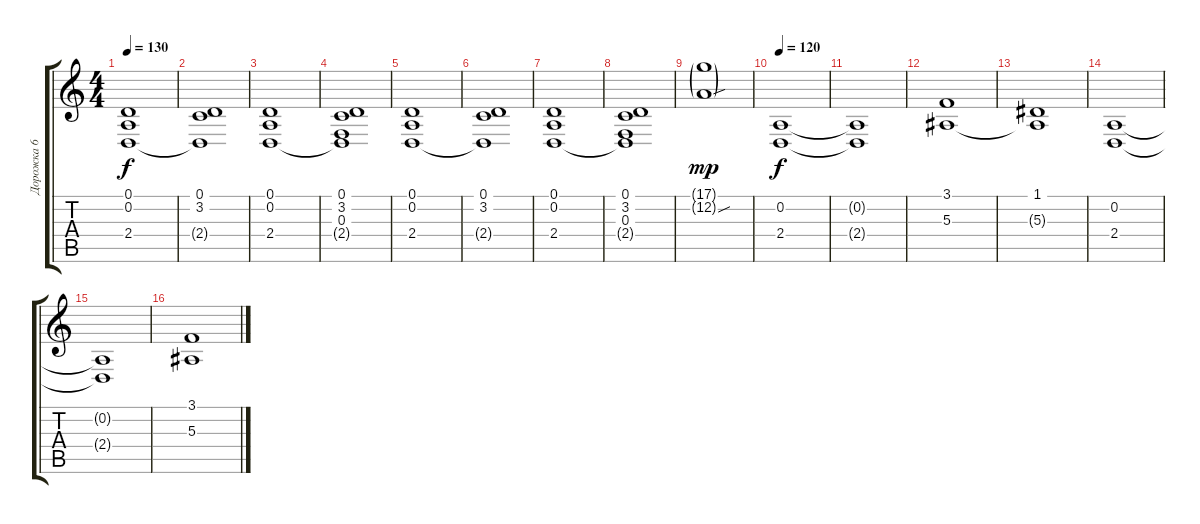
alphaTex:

\track ("Дорожка 6" "Дорожка 6") {instrument stringensemble1}
\staff {score tabs}
\tuning (D4 A3 F3 C3 G2 D2) {hide}
\ts (4 4)
\tempo 130
\clef g2
\ks c
(0.1 0.2 2.4).1{dy f volume 12} |
(0.1 3.2 2.4{t}).1 |
(0.1 0.2 2.4).1 |
(0.1 3.2 0.3 2.4{t}).1 |
(0.1 0.2 2.4).1{volume 12} |
(0.1 3.2 2.4{t}).1 |
(0.1 0.2 2.4).1 |
(0.1 3.2 0.3 2.4{t}).1 |
(17.1{g} 12.2{sou g}).1{dy mp} |
\tempo 120
(0.2 2.4).1{dy f volume 12} |
(0.2{t} 2.4{t}).1 |
(3.1 5.3).1 |
(1.1 5.3{t}).1 |
(0.2 2.4).1{volume 12} |
(0.2{t} 2.4{t}).1 |
(3.1 5.3).1
